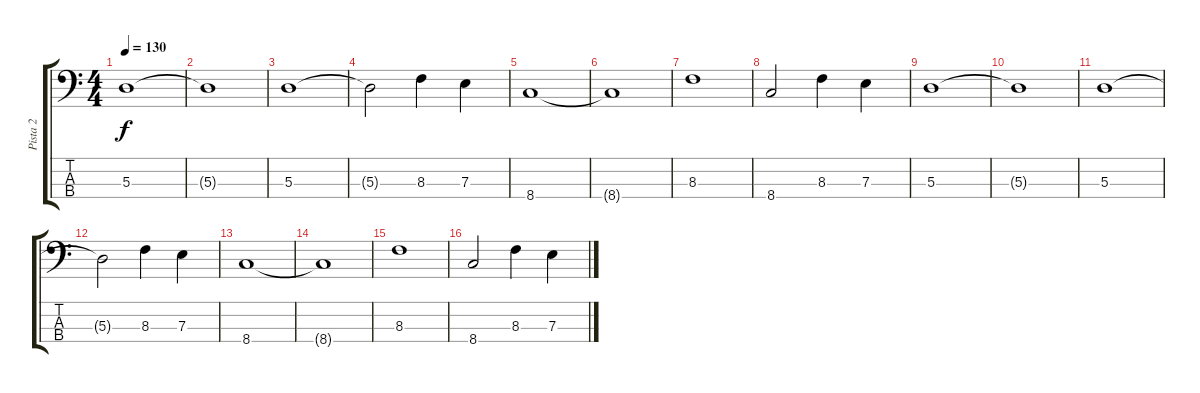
\track ("Pista 2" "Pista 2") {instrument electricbassfinger}
\staff {score tabs}
\tuning (G2 D2 A1 E1) {hide}
\ts (4 4)
\tempo 130
\clef f4
\ks c
5.3.1{dy f} |
5.3{t}.1 |
5.3.1 |
5.3{t}.2 8.3.4 7.3.4 |
8.4.1 |
8.4{t}.1 |
8.3.1 |
8.4.2 8.3.4 7.3.4 |
5.3.1 |
5.3{t}.1 |
5.3.1 |
5.3{t}.2 8.3.4 7.3.4 |
8.4.1 |
8.4{t}.1 |
8.3.1 |
8.4.2 8.3.4 7.3.4
